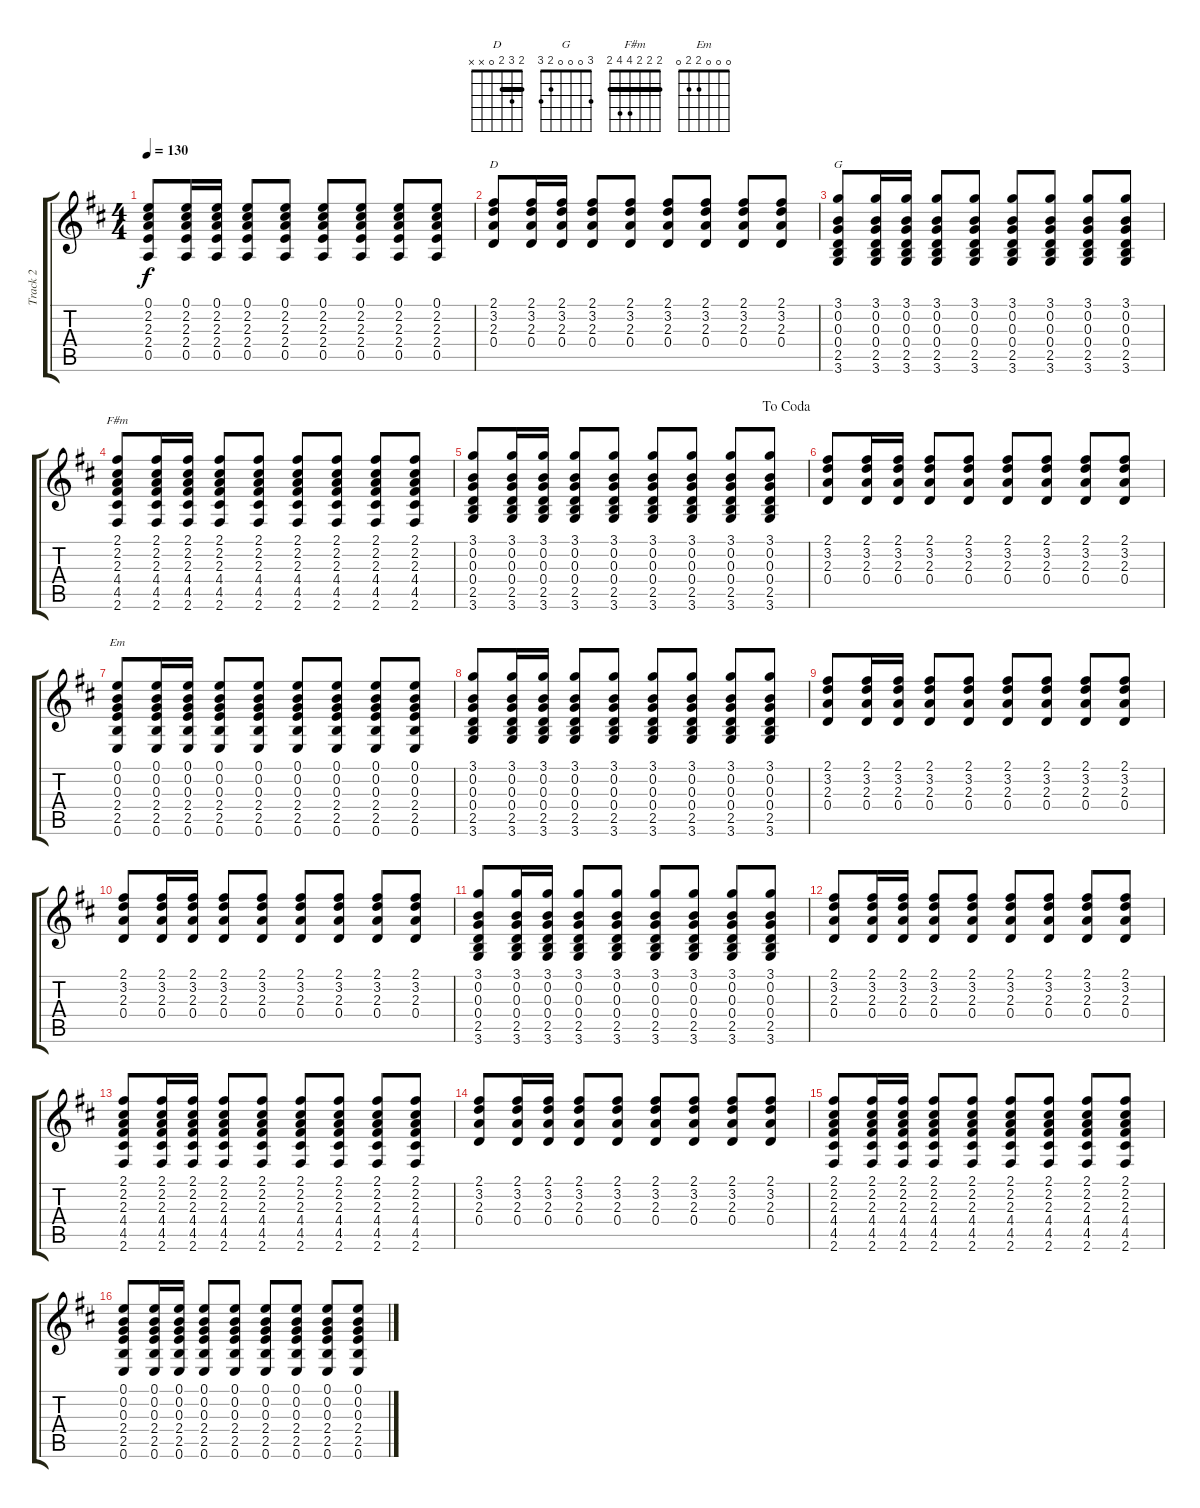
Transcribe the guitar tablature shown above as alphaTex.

\track ("Track 2" "Track 2") {instrument acousticguitarsteel}
\staff {score tabs}
\tuning (E4 B3 G3 D3 A2 E2) {hide}
\chord ("D" 2 3 2 0 x x) {barre 2}
\chord ("G" 3 0 0 0 2 3)
\chord ("F#m" 2 2 2 4 4 2) {barre 2}
\chord ("Em" 0 0 0 2 2 0)
\ts (4 4)
\tempo 130
\clef g2
\ks d
(0.1 2.2 2.3 2.4 0.5).8{dy f} (0.1 2.2 2.3 2.4 0.5).16 (0.1 2.2 2.3 2.4 0.5).16 (0.1 2.2 2.3 2.4 0.5).8 (0.1 2.2 2.3 2.4 0.5).8 (0.1 2.2 2.3 2.4 0.5).8 (0.1 2.2 2.3 2.4 0.5).8 (0.1 2.2 2.3 2.4 0.5).8 (0.1 2.2 2.3 2.4 0.5).8 |
(2.1 3.2 2.3 0.4).8{ch "D"} (2.1 3.2 2.3 0.4).16 (2.1 3.2 2.3 0.4).16 (2.1 3.2 2.3 0.4).8 (2.1 3.2 2.3 0.4).8 (2.1 3.2 2.3 0.4).8 (2.1 3.2 2.3 0.4).8 (2.1 3.2 2.3 0.4).8 (2.1 3.2 2.3 0.4).8 |
(3.1 0.2 0.3 0.4 2.5 3.6).8{ch "G"} (3.1 0.2 0.3 0.4 2.5 3.6).16 (3.1 0.2 0.3 0.4 2.5 3.6).16 (3.1 0.2 0.3 0.4 2.5 3.6).8 (3.1 0.2 0.3 0.4 2.5 3.6).8 (3.1 0.2 0.3 0.4 2.5 3.6).8 (3.1 0.2 0.3 0.4 2.5 3.6).8 (3.1 0.2 0.3 0.4 2.5 3.6).8 (3.1 0.2 0.3 0.4 2.5 3.6).8 |
(2.1 2.2 2.3 4.4 4.5 2.6).8{ch "F#m"} (2.1 2.2 2.3 4.4 4.5 2.6).16 (2.1 2.2 2.3 4.4 4.5 2.6).16 (2.1 2.2 2.3 4.4 4.5 2.6).8 (2.1 2.2 2.3 4.4 4.5 2.6).8 (2.1 2.2 2.3 4.4 4.5 2.6).8 (2.1 2.2 2.3 4.4 4.5 2.6).8 (2.1 2.2 2.3 4.4 4.5 2.6).8 (2.1 2.2 2.3 4.4 4.5 2.6).8 |
\jump dacoda
(3.1 0.2 0.3 0.4 2.5 3.6).8 (3.1 0.2 0.3 0.4 2.5 3.6).16 (3.1 0.2 0.3 0.4 2.5 3.6).16 (3.1 0.2 0.3 0.4 2.5 3.6).8 (3.1 0.2 0.3 0.4 2.5 3.6).8 (3.1 0.2 0.3 0.4 2.5 3.6).8 (3.1 0.2 0.3 0.4 2.5 3.6).8 (3.1 0.2 0.3 0.4 2.5 3.6).8 (3.1 0.2 0.3 0.4 2.5 3.6).8 |
(2.1 3.2 2.3 0.4).8 (2.1 3.2 2.3 0.4).16 (2.1 3.2 2.3 0.4).16 (2.1 3.2 2.3 0.4).8 (2.1 3.2 2.3 0.4).8 (2.1 3.2 2.3 0.4).8 (2.1 3.2 2.3 0.4).8 (2.1 3.2 2.3 0.4).8 (2.1 3.2 2.3 0.4).8 |
(0.1 0.2 0.3 2.4 2.5 0.6).8{ch "Em"} (0.1 0.2 0.3 2.4 2.5 0.6).16 (0.1 0.2 0.3 2.4 2.5 0.6).16 (0.1 0.2 0.3 2.4 2.5 0.6).8 (0.1 0.2 0.3 2.4 2.5 0.6).8 (0.1 0.2 0.3 2.4 2.5 0.6).8 (0.1 0.2 0.3 2.4 2.5 0.6).8 (0.1 0.2 0.3 2.4 2.5 0.6).8 (0.1 0.2 0.3 2.4 2.5 0.6).8 |
(3.1 0.2 0.3 0.4 2.5 3.6).8 (3.1 0.2 0.3 0.4 2.5 3.6).16 (3.1 0.2 0.3 0.4 2.5 3.6).16 (3.1 0.2 0.3 0.4 2.5 3.6).8 (3.1 0.2 0.3 0.4 2.5 3.6).8 (3.1 0.2 0.3 0.4 2.5 3.6).8 (3.1 0.2 0.3 0.4 2.5 3.6).8 (3.1 0.2 0.3 0.4 2.5 3.6).8 (3.1 0.2 0.3 0.4 2.5 3.6).8 |
(2.1 3.2 2.3 0.4).8 (2.1 3.2 2.3 0.4).16 (2.1 3.2 2.3 0.4).16 (2.1 3.2 2.3 0.4).8 (2.1 3.2 2.3 0.4).8 (2.1 3.2 2.3 0.4).8 (2.1 3.2 2.3 0.4).8 (2.1 3.2 2.3 0.4).8 (2.1 3.2 2.3 0.4).8 |
(2.1 3.2 2.3 0.4).8 (2.1 3.2 2.3 0.4).16 (2.1 3.2 2.3 0.4).16 (2.1 3.2 2.3 0.4).8 (2.1 3.2 2.3 0.4).8 (2.1 3.2 2.3 0.4).8 (2.1 3.2 2.3 0.4).8 (2.1 3.2 2.3 0.4).8 (2.1 3.2 2.3 0.4).8 |
(3.1 0.2 0.3 0.4 2.5 3.6).8 (3.1 0.2 0.3 0.4 2.5 3.6).16 (3.1 0.2 0.3 0.4 2.5 3.6).16 (3.1 0.2 0.3 0.4 2.5 3.6).8 (3.1 0.2 0.3 0.4 2.5 3.6).8 (3.1 0.2 0.3 0.4 2.5 3.6).8 (3.1 0.2 0.3 0.4 2.5 3.6).8 (3.1 0.2 0.3 0.4 2.5 3.6).8 (3.1 0.2 0.3 0.4 2.5 3.6).8 |
(2.1 3.2 2.3 0.4).8 (2.1 3.2 2.3 0.4).16 (2.1 3.2 2.3 0.4).16 (2.1 3.2 2.3 0.4).8 (2.1 3.2 2.3 0.4).8 (2.1 3.2 2.3 0.4).8 (2.1 3.2 2.3 0.4).8 (2.1 3.2 2.3 0.4).8 (2.1 3.2 2.3 0.4).8 |
(2.1 2.2 2.3 4.4 4.5 2.6).8 (2.1 2.2 2.3 4.4 4.5 2.6).16 (2.1 2.2 2.3 4.4 4.5 2.6).16 (2.1 2.2 2.3 4.4 4.5 2.6).8 (2.1 2.2 2.3 4.4 4.5 2.6).8 (2.1 2.2 2.3 4.4 4.5 2.6).8 (2.1 2.2 2.3 4.4 4.5 2.6).8 (2.1 2.2 2.3 4.4 4.5 2.6).8 (2.1 2.2 2.3 4.4 4.5 2.6).8 |
(2.1 3.2 2.3 0.4).8 (2.1 3.2 2.3 0.4).16 (2.1 3.2 2.3 0.4).16 (2.1 3.2 2.3 0.4).8 (2.1 3.2 2.3 0.4).8 (2.1 3.2 2.3 0.4).8 (2.1 3.2 2.3 0.4).8 (2.1 3.2 2.3 0.4).8 (2.1 3.2 2.3 0.4).8 |
(2.1 2.2 2.3 4.4 4.5 2.6).8 (2.1 2.2 2.3 4.4 4.5 2.6).16 (2.1 2.2 2.3 4.4 4.5 2.6).16 (2.1 2.2 2.3 4.4 4.5 2.6).8 (2.1 2.2 2.3 4.4 4.5 2.6).8 (2.1 2.2 2.3 4.4 4.5 2.6).8 (2.1 2.2 2.3 4.4 4.5 2.6).8 (2.1 2.2 2.3 4.4 4.5 2.6).8 (2.1 2.2 2.3 4.4 4.5 2.6).8 |
(0.1 0.2 0.3 2.4 2.5 0.6).8 (0.1 0.2 0.3 2.4 2.5 0.6).16 (0.1 0.2 0.3 2.4 2.5 0.6).16 (0.1 0.2 0.3 2.4 2.5 0.6).8 (0.1 0.2 0.3 2.4 2.5 0.6).8 (0.1 0.2 0.3 2.4 2.5 0.6).8 (0.1 0.2 0.3 2.4 2.5 0.6).8 (0.1 0.2 0.3 2.4 2.5 0.6).8 (0.1 0.2 0.3 2.4 2.5 0.6).8
